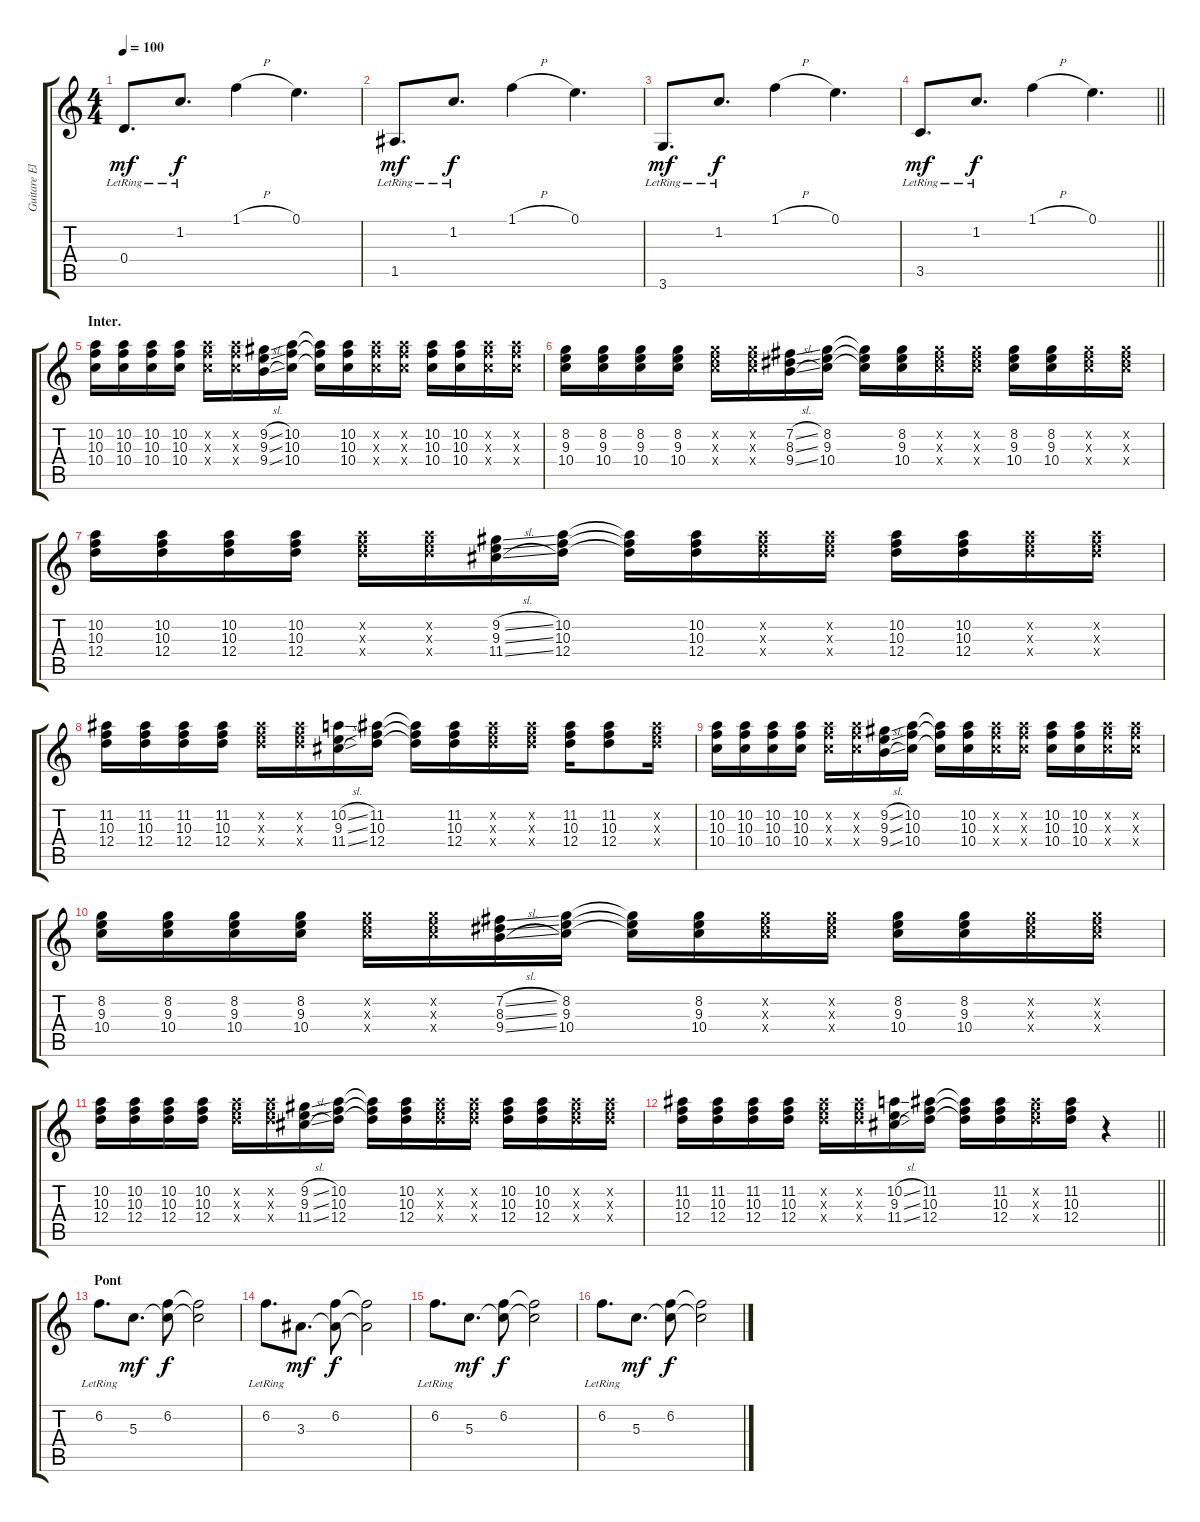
\track ("Guitare El." "Guitare El") {instrument overdrivenguitar}
\staff {score tabs}
\tuning (E4 B3 G3 D3 A2 E2) {hide}
\ts (4 4)
\tempo 100
\clef g2
\ks c
0.4{lr}.8{d dy mf} 1.2{lr}.8{d dy f} 1.1{h}.4 0.1.4{d} |
1.5{lr}.8{d dy mf} 1.2{lr}.8{d dy f} 1.1{h}.4 0.1.4{d} |
3.6{lr}.8{d dy mf} 1.2{lr}.8{d dy f} 1.1{h}.4 0.1.4{d} |
\barLineRight lightlight
3.5{lr}.8{d dy mf} 1.2{lr}.8{d dy f} 1.1{h}.4 0.1.4{d} |
\section ("" "Inter.")
(10.2 10.3 10.4).16 (10.2 10.3 10.4).16 (10.2 10.3 10.4).16 (10.2 10.3 10.4).16 (10.2{x} 10.3{x} 10.4{x}).16 (10.2{x} 10.3{x} 10.4{x}).16 (9.2{sl} 9.3{sl} 9.4{sl}).16 (10.2 10.3 10.4).16 (10.2{t} 10.3{t} 10.4{t}).16 (10.2 10.3 10.4).16 (10.2{x} 10.3{x} 10.4{x}).16 (10.2{x} 10.3{x} 10.4{x}).16 (10.2 10.3 10.4).16 (10.2 10.3 10.4).16 (10.2{x} 10.3{x} 10.4{x}).16 (10.2{x} 10.3{x} 10.4{x}).16 |
(8.2 9.3 10.4).16 (8.2 9.3 10.4).16 (8.2 9.3 10.4).16 (8.2 9.3 10.4).16 (8.2{x} 9.3{x} 10.4{x}).16 (8.2{x} 9.3{x} 10.4{x}).16 (7.2{sl} 8.3{sl} 9.4{sl}).16 (8.2 9.3 10.4).16 (8.2{t} 9.3{t} 10.4{t}).16 (8.2 9.3 10.4).16 (8.2{x} 9.3{x} 10.4{x}).16 (8.2{x} 9.3{x} 10.4{x}).16 (8.2 9.3 10.4).16 (8.2 9.3 10.4).16 (8.2{x} 9.3{x} 10.4{x}).16 (8.2{x} 9.3{x} 10.4{x}).16 |
(10.2 10.3 12.4).16 (10.2 10.3 12.4).16 (10.2 10.3 12.4).16 (10.2 10.3 12.4).16 (10.2{x} 10.3{x} 12.4{x}).16 (10.2{x} 10.3{x} 12.4{x}).16 (9.2{sl} 9.3{sl} 11.4{sl}).16 (10.2 10.3 12.4).16 (10.2{t} 10.3{t} 12.4{t}).16 (10.2 10.3 12.4).16 (10.2{x} 10.3{x} 12.4{x}).16 (10.2{x} 10.3{x} 12.4{x}).16 (10.2 10.3 12.4).16 (10.2 10.3 12.4).16 (10.2{x} 10.3{x} 12.4{x}).16 (10.2{x} 10.3{x} 12.4{x}).16 |
(11.2 10.3 12.4).16 (11.2 10.3 12.4).16 (11.2 10.3 12.4).16 (11.2 10.3 12.4).16 (11.2{x} 10.3{x} 12.4{x}).16 (11.2{x} 10.3{x} 12.4{x}).16 (10.2{sl} 9.3{sl} 11.4{sl}).16 (11.2 10.3 12.4).16 (11.2{t} 10.3{t} 12.4{t}).16 (11.2 10.3 12.4).16 (11.2{x} 10.3{x} 12.4{x}).16 (11.2{x} 10.3{x} 12.4{x}).16 (11.2 10.3 12.4).16 (11.2 10.3 12.4).8 (11.2{x} 10.3{x} 12.4{x}).16 |
(10.2 10.3 10.4).16 (10.2 10.3 10.4).16 (10.2 10.3 10.4).16 (10.2 10.3 10.4).16 (10.2{x} 10.3{x} 10.4{x}).16 (10.2{x} 10.3{x} 10.4{x}).16 (9.2{sl} 9.3{sl} 9.4{sl}).16 (10.2 10.3 10.4).16 (10.2{t} 10.3{t} 10.4{t}).16 (10.2 10.3 10.4).16 (10.2{x} 10.3{x} 10.4{x}).16 (10.2{x} 10.3{x} 10.4{x}).16 (10.2 10.3 10.4).16 (10.2 10.3 10.4).16 (10.2{x} 10.3{x} 10.4{x}).16 (10.2{x} 10.3{x} 10.4{x}).16 |
(8.2 9.3 10.4).16 (8.2 9.3 10.4).16 (8.2 9.3 10.4).16 (8.2 9.3 10.4).16 (8.2{x} 9.3{x} 10.4{x}).16 (8.2{x} 9.3{x} 10.4{x}).16 (7.2{sl} 8.3{sl} 9.4{sl}).16 (8.2 9.3 10.4).16 (8.2{t} 9.3{t} 10.4{t}).16 (8.2 9.3 10.4).16 (8.2{x} 9.3{x} 10.4{x}).16 (8.2{x} 9.3{x} 10.4{x}).16 (8.2 9.3 10.4).16 (8.2 9.3 10.4).16 (8.2{x} 9.3{x} 10.4{x}).16 (8.2{x} 9.3{x} 10.4{x}).16 |
(10.2 10.3 12.4).16 (10.2 10.3 12.4).16 (10.2 10.3 12.4).16 (10.2 10.3 12.4).16 (10.2{x} 10.3{x} 12.4{x}).16 (10.2{x} 10.3{x} 12.4{x}).16 (9.2{sl} 9.3{sl} 11.4{sl}).16 (10.2 10.3 12.4).16 (10.2{t} 10.3{t} 12.4{t}).16 (10.2 10.3 12.4).16 (10.2{x} 10.3{x} 12.4{x}).16 (10.2{x} 10.3{x} 12.4{x}).16 (10.2 10.3 12.4).16 (10.2 10.3 12.4).16 (10.2{x} 10.3{x} 12.4{x}).16 (10.2{x} 10.3{x} 12.4{x}).16 |
\barLineRight lightlight
(11.2 10.3 12.4).16 (11.2 10.3 12.4).16 (11.2 10.3 12.4).16 (11.2 10.3 12.4).16 (11.2{x} 10.3{x} 12.4{x}).16 (11.2{x} 10.3{x} 12.4{x}).16 (10.2{sl} 9.3{sl} 11.4{sl}).16 (11.2 10.3 12.4).16 (11.2{t} 10.3{t} 12.4{t}).16 (11.2 10.3 12.4).16 (11.2{x} 10.3{x} 12.4{x}).16 (11.2 10.3 12.4).16 r.4 |
\section ("" "Pont")
6.2{lr}.8{d} 5.3.8{d dy mf} (6.2 5.3{t}).8{dy f} (6.2{t} 5.3{t}).2 |
6.2{lr}.8{d} 3.3.8{d dy mf} (6.2 3.3{t}).8{dy f} (6.2{t} 3.3{t}).2 |
6.2{lr}.8{d} 5.3.8{d dy mf} (6.2 5.3{t}).8{dy f} (6.2{t} 5.3{t}).2 |
6.2{lr}.8{d} 5.3.8{d dy mf} (6.2 5.3{t}).8{dy f} (6.2{t} 5.3{t}).2
